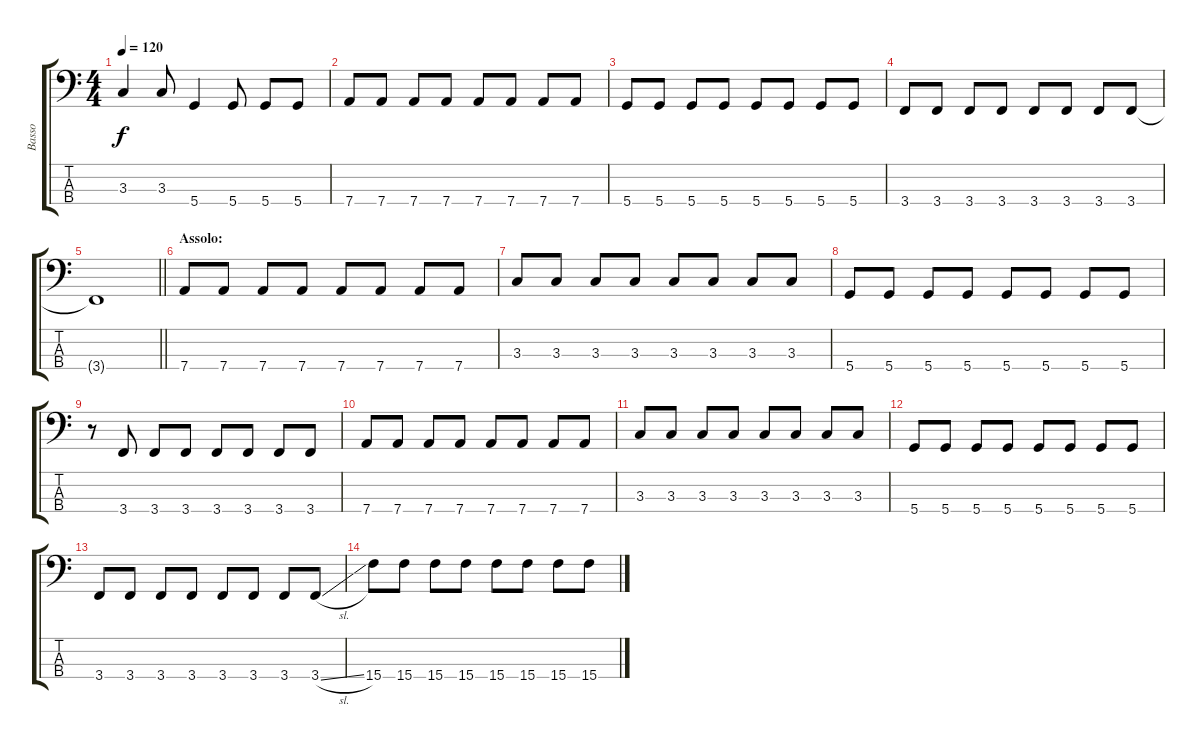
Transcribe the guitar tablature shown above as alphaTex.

\track ("Basso" "Basso") {instrument electricbassfinger}
\staff {score tabs}
\tuning (G2 D2 A1 D1) {hide}
\ts (4 4)
\tempo 120
\clef f4
\ks c
3.3.4{dy f} 3.3.8 5.4.4 5.4.8 5.4.8 5.4.8 |
7.4.8 7.4.8 7.4.8 7.4.8 7.4.8 7.4.8 7.4.8 7.4.8 |
5.4.8 5.4.8 5.4.8 5.4.8 5.4.8 5.4.8 5.4.8 5.4.8 |
3.4.8 3.4.8 3.4.8 3.4.8 3.4.8 3.4.8 3.4.8 3.4.8 |
\barLineRight lightlight
3.4{t}.1 |
\section ("" "Assolo:")
7.4.8 7.4.8 7.4.8 7.4.8 7.4.8 7.4.8 7.4.8 7.4.8 |
3.3.8 3.3.8 3.3.8 3.3.8 3.3.8 3.3.8 3.3.8 3.3.8 |
5.4.8 5.4.8 5.4.8 5.4.8 5.4.8 5.4.8 5.4.8 5.4.8 |
r.8 3.4.8 3.4.8 3.4.8 3.4.8 3.4.8 3.4.8 3.4.8 |
7.4.8 7.4.8 7.4.8 7.4.8 7.4.8 7.4.8 7.4.8 7.4.8 |
3.3.8 3.3.8 3.3.8 3.3.8 3.3.8 3.3.8 3.3.8 3.3.8 |
5.4.8 5.4.8 5.4.8 5.4.8 5.4.8 5.4.8 5.4.8 5.4.8 |
3.4.8 3.4.8 3.4.8 3.4.8 3.4.8 3.4.8 3.4.8 3.4{sl}.8 |
15.4.8 15.4.8 15.4.8 15.4.8 15.4.8 15.4.8 15.4.8 15.4.8
